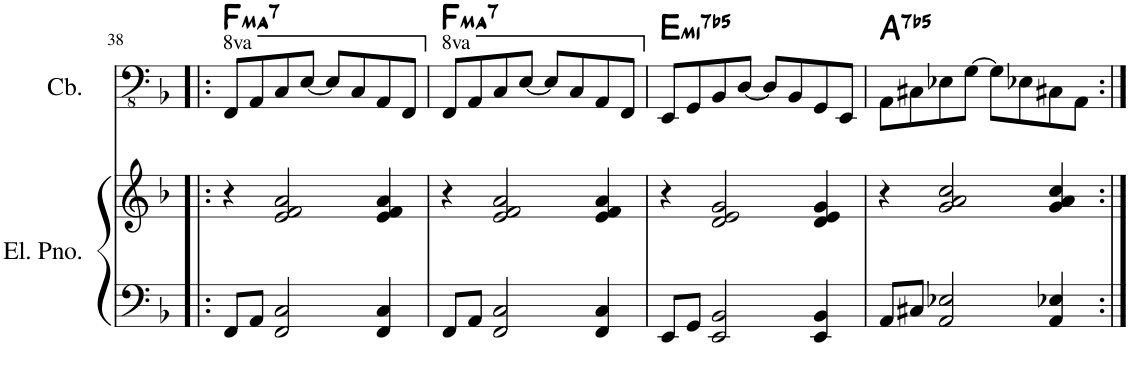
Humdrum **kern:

**kern	**kern	**kern	**harte
*part2	*part2	*part1	*part1
*staff3	*staff2	*staff1	*
*I"Electric Piano	*	*I"Double Bass	*
*I'El. Pno.	*	*	*
!!LO:PB:g=z
*clefF4	*clefG2	*clefFv4	*
*	*	*Trd7c12	*
*k[b-]	*k[b-]	*k[b-]	*
*M4/4	*M4/4	*M4/4	*
*	*	*8va	*
=38!|:	=38!|:	=38!|:	=38!|:
!	!	!	!LO:H:kt=Maj7
8FF/L	4r	8FF/L	F:maj7
8AA/J	.	8AA/	.
2FF/ 2C/	2e/ 2f/ 2a/	8C/	.
.	.	[8E/J	.
.	.	8E/L]	.
.	.	8C/	.
4FF/ 4C/	4e/ 4f/ 4a/	8AA/	.
.	.	8FF/J	.
=39	=39	=39	=39
*	*	*X8va	*
*	*	*8va	*
!	!	!	!LO:H:kt=Maj7
8FF/L	4r	8FF/L	F:maj7
8AA/J	.	8AA/	.
2FF/ 2C/	2e/ 2f/ 2a/	8C/	.
.	.	[8E/J	.
.	.	8E/L]	.
.	.	8C/	.
4FF/ 4C/	4e/ 4f/ 4a/	8AA/	.
.	.	8FF/J	.
=40	=40	=40	=40
*	*	*X8va	*
!	!	!	!LO:H:kt=m7b5
8EE/L	4r	8EEE/L	E:hdim7
8GG/J	.	8GGG/	.
2EE/ 2BB-/	2d/ 2e/ 2g/	8BBB-/	.
.	.	[8DD/J	.
.	.	8DD/L]	.
.	.	8BBB-/	.
4EE/ 4BB-/	4d/ 4e/ 4g/	8GGG/	.
.	.	8EEE/J	.
=41	=41	=41	=41
!	!	!	!LO:H:kt=7
8AA/L	4r	8AAA\L	A:(3,b5,b7)
8C#X/J	.	8CC#X\	.
2AA/ 2E-X/	2g/ 2a/ 2cc/	8EE-X\	.
.	.	[8GG\J	.
.	.	8GG\L]	.
.	.	8EE-X\	.
4AA/ 4E-X/	4g/ 4a/ 4cc/	8CC#X\	.
.	.	8AAA\J	.
=:|!	=:|!	=:|!	=:|!
*-	*-	*-	*-
